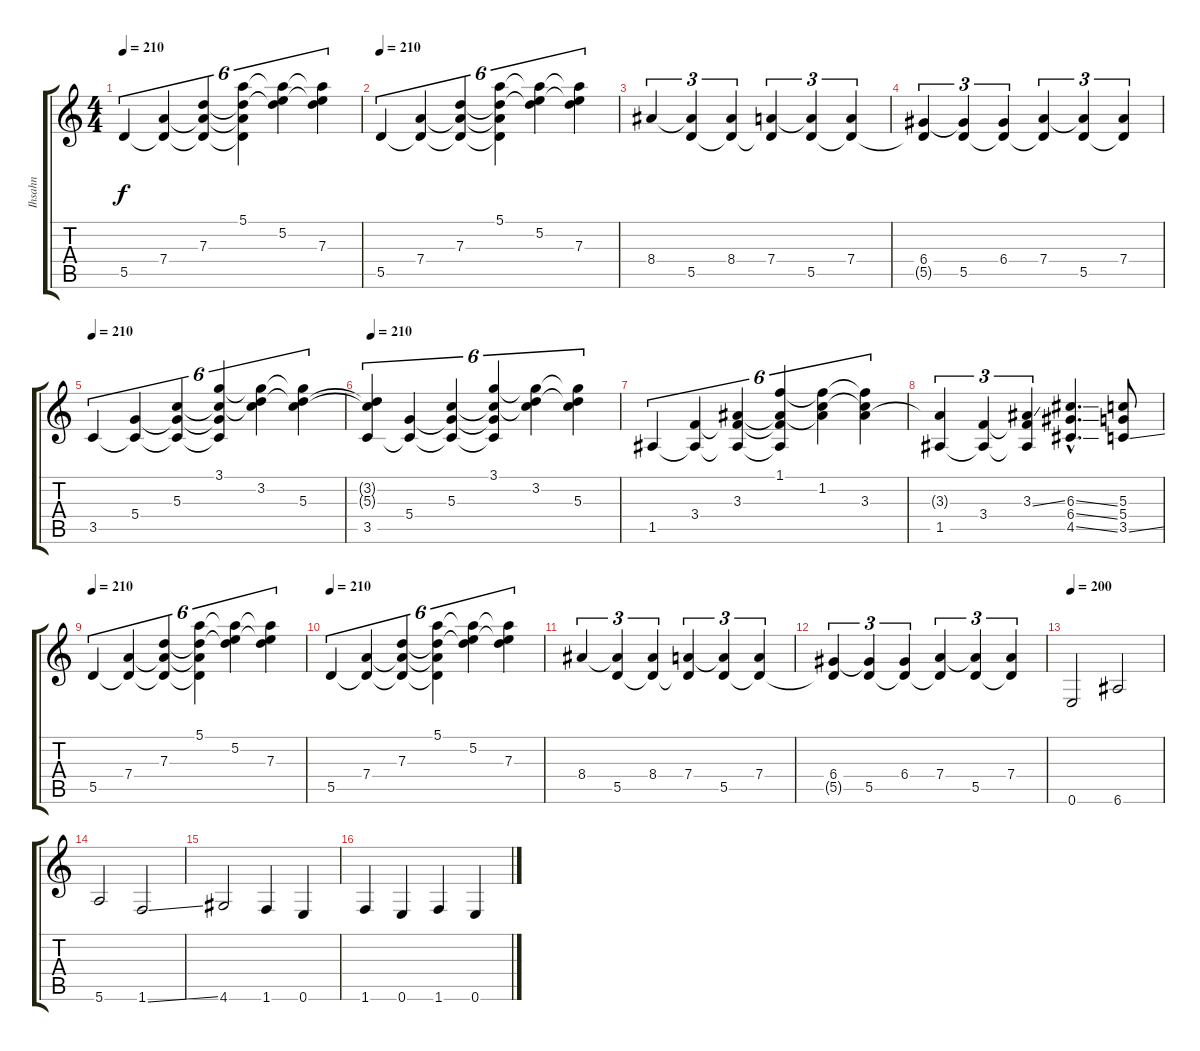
\track ("Ihsahn" "Ihsahn") {instrument distortionguitar}
\staff {score tabs}
\tuning (E4 B3 G3 D3 A2 E2) {hide}
\ts (4 4)
\tempo 210
\clef g2
\ks c
5.5.4{tu (6 4) dy f} (7.4 5.5{t}).4{tu (6 4)} (7.3 7.4{t} 5.5{t}).4{tu (6 4)} (5.1 7.3{t} 7.4{t} 5.5{t}).4{tu (6 4)} (5.1{t} 5.2 7.3{t}).4{tu (6 4)} (5.1{t} 5.2{t} 7.3).4{tu (6 4)} |
\tempo 210
5.5.4{tu (6 4)} (7.4 5.5{t}).4{tu (6 4)} (7.3 7.4{t} 5.5{t}).4{tu (6 4)} (5.1 7.3{t} 7.4{t} 5.5{t}).4{tu (6 4)} (5.1{t} 5.2 7.3{t}).4{tu (6 4)} (5.1{t} 5.2{t} 7.3).4{tu (6 4)} |
8.4.4{tu (3 2)} (8.4{t} 5.5).4{tu (3 2)} (8.4 5.5{t}).4{tu (3 2)} (7.4 5.5{t}).4{tu (3 2)} (7.4{t} 5.5).4{tu (3 2)} (7.4 5.5{t}).4{tu (3 2)} |
(6.4 5.5{t}).4{tu (3 2)} (6.4{t} 5.5).4{tu (3 2)} (6.4 5.5{t}).4{tu (3 2)} (7.4 5.5{t}).4{tu (3 2)} (7.4{t} 5.5).4{tu (3 2)} (7.4 5.5{t}).4{tu (3 2)} |
\tempo 210
3.5.4{tu (6 4)} (5.4 3.5{t}).4{tu (6 4)} (5.3 5.4{t} 3.5{t}).4{tu (6 4)} (3.1 5.3{t} 5.4{t} 3.5{t}).4{tu (6 4)} (3.1{t} 3.2 5.3{t}).4{tu (6 4)} (3.1{t} 3.2{t} 5.3).4{tu (6 4)} |
\tempo 210
(3.2{t} 5.3{t} 3.5).4{tu (6 4)} (5.4 3.5{t}).4{tu (6 4)} (5.3 5.4{t} 3.5{t}).4{tu (6 4)} (3.1 5.3{t} 5.4{t} 3.5{t}).4{tu (6 4)} (3.1{t} 3.2 5.3{t}).4{tu (6 4)} (3.1{t} 3.2{t} 5.3).4{tu (6 4)} |
1.5.4{tu (6 4)} (3.4 1.5{t}).4{tu (6 4)} (3.3 3.4{t} 1.5{t}).4{tu (6 4)} (1.1 3.3{t} 3.4{t} 1.5{t}).4{tu (6 4)} (1.1{t} 1.2 3.3{t}).4{tu (6 4)} (1.1{t} 1.2{t} 3.3).4{tu (6 4)} |
(3.3{t} 1.5).4{tu (3 2)} (3.4 1.5{t}).4{tu (3 2)} (3.3{ss} 3.4{t} 1.5{t}).4{tu (3 2)} (6.3{ss hac} 6.4{ss hac} 4.5{ss hac}).4{d} (5.3 5.4 3.5{ss}).8 |
\tempo 210
5.5.4{tu (6 4)} (7.4 5.5{t}).4{tu (6 4)} (7.3 7.4{t} 5.5{t}).4{tu (6 4)} (5.1 7.3{t} 7.4{t} 5.5{t}).4{tu (6 4)} (5.1{t} 5.2 7.3{t}).4{tu (6 4)} (5.1{t} 5.2{t} 7.3).4{tu (6 4)} |
\tempo 210
5.5.4{tu (6 4)} (7.4 5.5{t}).4{tu (6 4)} (7.3 7.4{t} 5.5{t}).4{tu (6 4)} (5.1 7.3{t} 7.4{t} 5.5{t}).4{tu (6 4)} (5.1{t} 5.2 7.3{t}).4{tu (6 4)} (5.1{t} 5.2{t} 7.3).4{tu (6 4)} |
8.4.4{tu (3 2)} (8.4{t} 5.5).4{tu (3 2)} (8.4 5.5{t}).4{tu (3 2)} (7.4 5.5{t}).4{tu (3 2)} (7.4{t} 5.5).4{tu (3 2)} (7.4 5.5{t}).4{tu (3 2)} |
(6.4 5.5{t}).4{tu (3 2)} (6.4{t} 5.5).4{tu (3 2)} (6.4 5.5{t}).4{tu (3 2)} (7.4 5.5{t}).4{tu (3 2)} (7.4{t} 5.5).4{tu (3 2)} (7.4 5.5{t}).4{tu (3 2)} |
\tempo 200
0.6.2 6.6.2 |
5.6.2 1.6{ss}.2 |
4.6.2 1.6.4 0.6.4 |
1.6.4 0.6.4 1.6.4 0.6.4
